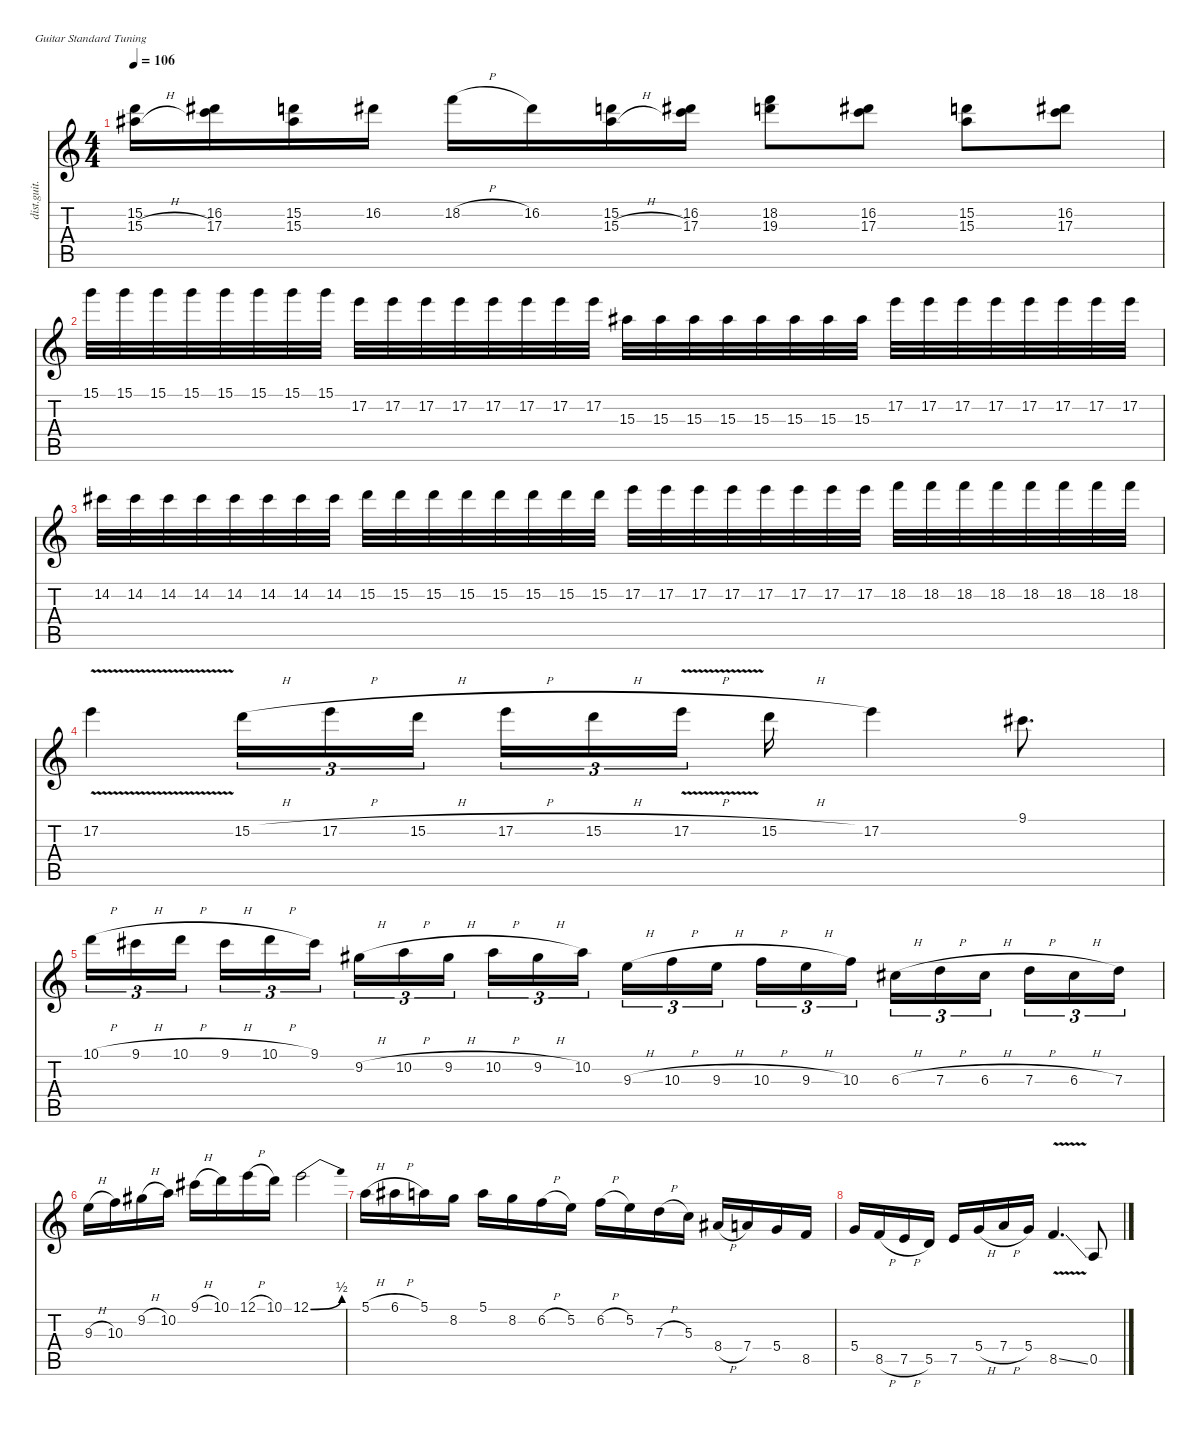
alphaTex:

\defaultSystemsLayout 4
\hideDynamics
\bracketExtendMode nobrackets
\track ("Randy Rhoads (Solo)" "dist.guit.") {solo instrument distortionguitar}
\staff {score tabs}
\tuning (E4 B3 G3 D3 A2 E2)
\ts (4 4)
\tempo 106
\clef g2
\ks c
(15.2 15.3{h acc #}).16{dy f beam Down} (16.2{acc #} 17.3).16{beam Down} (15.2 15.3{acc #}).16{beam Down} 16.2{acc #}.16{beam Down} 18.2{h}.16{beam Down} 16.2{acc #}.16{beam Down} (15.2 15.3{h acc #}).16{beam Down} (16.2{acc #} 17.3).16{beam Down} (18.2 19.3).8{beam Down} (16.2{acc #} 17.3).8{beam Down} (15.2 15.3{acc #}).8{beam Down} (16.2{acc #} 17.3).8{beam Down} |
15.1.32{beam Down} 15.1.32{beam Down} 15.1.32{beam Down} 15.1.32{beam Down} 15.1.32{beam Down} 15.1.32{beam Down} 15.1.32{beam Down} 15.1.32{beam Down} 17.2.32{beam Down} 17.2.32{beam Down} 17.2.32{beam Down} 17.2.32{beam Down} 17.2.32{beam Down} 17.2.32{beam Down} 17.2.32{beam Down} 17.2.32{beam Down} 15.3{acc #}.32{beam Down} 15.3{acc #}.32{beam Down} 15.3{acc #}.32{beam Down} 15.3{acc #}.32{beam Down} 15.3{acc #}.32{beam Down} 15.3{acc #}.32{beam Down} 15.3{acc #}.32{beam Down} 15.3{acc #}.32{beam Down} 17.2.32{beam Down} 17.2.32{beam Down} 17.2.32{beam Down} 17.2.32{beam Down} 17.2.32{beam Down} 17.2.32{beam Down} 17.2.32{beam Down} 17.2.32{beam Down} |
14.2{acc #}.32{beam Down} 14.2{acc #}.32{beam Down} 14.2{acc #}.32{beam Down} 14.2{acc #}.32{beam Down} 14.2{acc #}.32{beam Down} 14.2{acc #}.32{beam Down} 14.2{acc #}.32{beam Down} 14.2{acc #}.32{beam Down} 15.2.32{beam Down} 15.2.32{beam Down} 15.2.32{beam Down} 15.2.32{beam Down} 15.2.32{beam Down} 15.2.32{beam Down} 15.2.32{beam Down} 15.2.32{beam Down} 17.2.32{beam Down} 17.2.32{beam Down} 17.2.32{beam Down} 17.2.32{beam Down} 17.2.32{beam Down} 17.2.32{beam Down} 17.2.32{beam Down} 17.2.32{beam Down} 18.2.32{beam Down} 18.2.32{beam Down} 18.2.32{beam Down} 18.2.32{beam Down} 18.2.32{beam Down} 18.2.32{beam Down} 18.2.32{beam Down} 18.2.32{beam Down} |
17.2{v}.4{beam Down} 15.2{h}.16{tu (3 2) beam Down} 17.2{h}.16{tu (3 2) beam Down} 15.2{h}.16{tu (3 2) beam Down} 17.2{h}.16{tu (3 2) beam Down} 15.2{h}.16{tu (3 2) beam Down} 17.2{v h}.16{tu (3 2) beam Down} 15.2{h}.16{beam Down} 17.2.4{beam Down} 9.1{acc #}.8{d beam Down} |
10.1{h}.16{tu (3 2) beam Down} 9.1{h acc #}.16{tu (3 2) beam Down} 10.1{h}.16{tu (3 2) beam Down} 9.1{h acc #}.16{tu (3 2) beam Down} 10.1{h}.16{tu (3 2) beam Down} 9.1{acc #}.16{tu (3 2) beam Down} 9.2{h acc #}.16{tu (3 2) beam Down} 10.2{h}.16{tu (3 2) beam Down} 9.2{h acc #}.16{tu (3 2) beam Down} 10.2{h}.16{tu (3 2) beam Down} 9.2{h acc #}.16{tu (3 2) beam Down} 10.2.16{tu (3 2) beam Down} 9.3{h}.16{tu (3 2) beam Down} 10.3{h}.16{tu (3 2) beam Down} 9.3{h}.16{tu (3 2) beam Down} 10.3{h}.16{tu (3 2) beam Down} 9.3{h}.16{tu (3 2) beam Down} 10.3.16{tu (3 2) beam Down} 6.3{h acc #}.16{tu (3 2) beam Down} 7.3{h}.16{tu (3 2) beam Down} 6.3{h acc #}.16{tu (3 2) beam Down} 7.3{h}.16{tu (3 2) beam Down} 6.3{h acc #}.16{tu (3 2) beam Down} 7.3.16{tu (3 2) beam Down} |
9.3{h}.16{beam Down} 10.3.16{beam Down} 9.2{h acc #}.16{beam Down} 10.2.16{beam Down} 9.1{h acc #}.16{beam Down} 10.1.16{beam Down} 12.1{h}.16{beam Down} 10.1.16{beam Down} 12.1{be (bend 0 0 30 2)}.2{beam Down} |
5.1{h}.16{beam Down} 6.1{h acc #}.16{beam Down} 5.1.16{beam Down} 8.2.16{beam Down} 5.1.16{beam Down} 8.2.16{beam Down} 6.2{h}.16{beam Down} 5.2.16{beam Down} 6.2{h}.16{beam Down} 5.2.16{beam Down} 7.3{h}.16{beam Down} 5.3.16{beam Down} 8.4{h acc #}.16{beam Up} 7.4.16{beam Up} 5.4.16{beam Up} 8.5.16{beam Up} |
5.4.16{beam Up} 8.5{h}.16{beam Up} 7.5{h}.16{beam Up} 5.5.16{beam Up} 7.5.16{beam Up} 5.4{h}.16{beam Up} 7.4{h}.16{beam Up} 5.4.16{beam Up} 8.5{v ss}.4{d beam Up} 0.5.8{beam Up}
